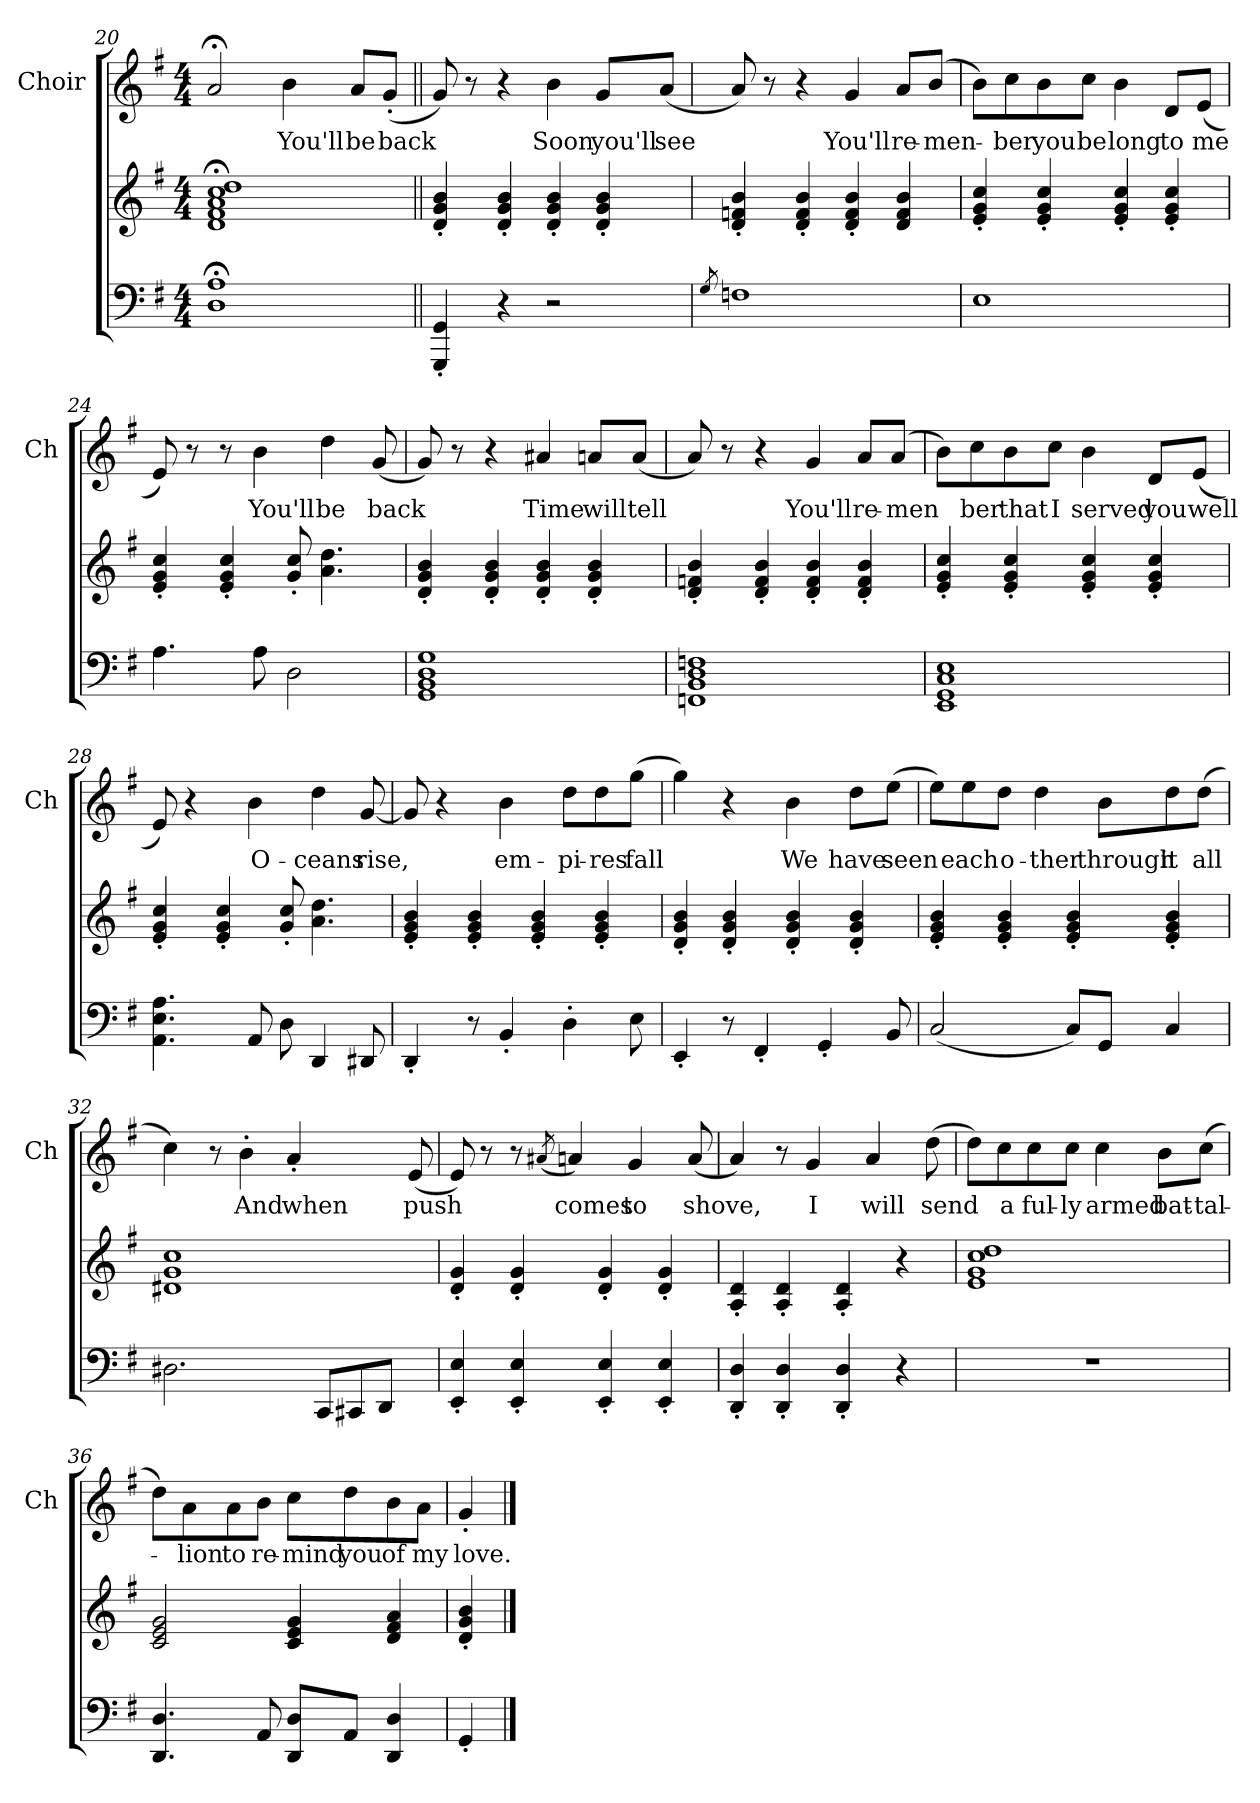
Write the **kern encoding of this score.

**kern	**kern	**kern	**text
*part2	*part2	*part1	*part1
*staff3	*staff2	*staff1	*staff1
*	*	*I"Choir	*
*	*	*I'Ch	*
*clefF4	*clefG2	*clefG2	*
*k[f#]	*k[f#]	*k[f#]	*
*M4/4	*M4/4	*M4/4	*
=20	=20	=20	=20
1D;< 1A;<	1d;< 1f#;< 1a;< 1cc;< 1dd;<	2a;</	.
.	.	4b\	You'll
.	.	8a/L	be
.	.	(<8g'/J	back
=21||	=21||	=21||	=21||
4GGG'/ 4GG'/	4d'/ 4g'/ 4b'/	8g/)	.
.	.	8r	.
4r	4d'/ 4g'/ 4b'/	4r	.
2r	4d'/ 4g'/ 4b'/	4b\	Soon
.	4d'/ 4g'/ 4b'/	8g/L	you'll
.	.	(<8a/J	see
=22	=22	=22	=22
8qG/	.	.	.
1Fn	4d'/ 4fn'/ 4b'/	8a/)	.
.	.	8r	.
.	4d'/ 4f'/ 4b'/	4r	.
.	4d'/ 4f'/ 4b'/	4g/	You'll
.	4d/ 4f/ 4b/	8a/L	re-
.	.	(<8b/J	-men-
!!LO:LB:g=z
=23	=23	=23	=23
1E	4e'/ 4g'/ 4cc'/	8b\L)	.
.	.	8cc\	-ber
.	4e'/ 4g'/ 4cc'/	8b\	you
.	.	8cc\J	be
.	4e'/ 4g'/ 4cc'/	4b\	long
.	4e'/ 4g'/ 4cc'/	8d/L	to
.	.	(<8e/J	me
=24	=24	=24	=24
4.A\	4e'/ 4g'/ 4cc'/	8e/)	.
.	.	8r	.
.	4e'/ 4g'/ 4cc'/	8r	.
8A\	.	4b\	You'll
2D\	8g'/ 8cc'/	.	.
.	4.a\ 4.dd\	4dd\	be
.	.	(<8g/	back
=25	=25	=25	=25
1GG 1BB 1D 1G	4d'/ 4g'/ 4b'/	8g/)	.
.	.	8r	.
.	4d'/ 4g'/ 4b'/	4r	.
.	4d'/ 4g'/ 4b'/	4a#X/	Time
.	4d'/ 4g'/ 4b'/	8an/L	will
.	.	(<8a/J	tell
=26	=26	=26	=26
1FFn 1BB 1D 1Fn	4d'/ 4fn'/ 4b'/	8a/)	.
.	.	8r	.
.	4d'/ 4f'/ 4b'/	4r	.
.	4d'/ 4f'/ 4b'/	4g/	You'll
.	4d'/ 4f'/ 4b'/	8a/L	re-
.	.	(<8a/J	men
!!LO:PB:g=z
=27	=27	=27	=27
1EE 1GG 1C 1E	4e'/ 4g'/ 4cc'/	8b\L)	.
.	.	8cc\	ber
.	4e'/ 4g'/ 4cc'/	8b\	that
.	.	8cc\J	I
.	4e'/ 4g'/ 4cc'/	4b\	served
.	4e'/ 4g'/ 4cc'/	8d/L	you
.	.	(<8e/J	well
=28	=28	=28	=28
4.AA\ 4.E\ 4.A\	4e'/ 4g'/ 4cc'/	8e/)	.
.	.	4r	.
.	4e'/ 4g'/ 4cc'/	.	.
8AA/	.	4b\	O-
8D\	8g'/ 8cc'/	.	.
4DD/	4.a\ 4.dd\	4dd\	-ceans
8DD#X/	.	[8g/	rise,
=29	=29	=29	=29
4DD'/	4e'/ 4g'/ 4b'/	8g/]	.
.	.	4r	.
8r	4e'/ 4g'/ 4b'/	.	.
4BB'/	.	4b\	em-
.	4e'/ 4g'/ 4b'/	.	.
4D'\	.	8dd\L	-pi-
.	4e'/ 4g'/ 4b'/	8dd\	-res
8E\	.	(>8gg\J	fall
=30	=30	=30	=30
4EE'/	4d'/ 4g'/ 4b'/	4gg\)	.
8r	4d'/ 4g'/ 4b'/	4r	.
4FF#'/	.	.	.
.	4d'/ 4g'/ 4b'/	4b\	We
4GG'/	.	.	.
.	4d'/ 4g'/ 4b'/	8dd\L	have
8BB/	.	(>8ee\J	seen
!!LO:LB:g=z
=31	=31	=31	=31
(<2C/	4e'/ 4g'/ 4b'/	8ee\L)	.
.	.	8ee\	each
.	4e'/ 4g'/ 4b'/	8dd\J	o-
.	.	4dd\	-ther
8C/L)	4e'/ 4g'/ 4b'/	.	.
8GG/J	.	8b\L	through
4C/	4e'/ 4g'/ 4b'/	8dd\	it
.	.	(>8dd\J	all
=32	=32	=32	=32
2.D#X\	1d#X 1g 1cc	4cc\)	.
.	.	8r	.
.	.	4b'\	And
.	.	4a'/	when
8CC/L	.	.	.
8CC#X/	.	8ryy	.
8DD/J	8ryy	8ryy	.
8ryy	8ryy	(<8e/	push
=33	=33	=33	=33
4EE'/ 4E'/	4d'/ 4g'/	8e/)	.
.	.	8r	.
4EE'/ 4E'/	4d'/ 4g'/	8r	.
.	.	(<8qa#X/	.
.	.	4an/)	comes
4EE'/ 4E'/	4d'/ 4g'/	.	.
.	.	4g/	to
4EE'/ 4E'/	4d'/ 4g'/	.	.
.	.	(<8a/	shove,
!!LO:LB:g=z
=34	=34	=34	=34
4DD'/ 4D'/	4A'/ 4d'/	4a/)	.
4DD'/ 4D'/	4A'/ 4d'/	8r	.
.	.	4g/	I
4DD'/ 4D'/	4A'/ 4d'/	.	.
.	.	4a/	will
4r	4r	.	.
.	.	(>8dd\	send
=35	=35	=35	=35
1r	1e 1g 1cc 1dd	8dd\L)	.
.	.	8cc\	a
.	.	8cc\	ful-
.	.	8cc\J	-ly
.	.	4cc\	armed
.	.	8b\L	bat-
.	.	(>8cc\J	-tal-
=36	=36	=36	=36
4.DD/ 4.D/	2c/ 2e/ 2g/	8dd\L)	.
.	.	8a\	-lion
.	.	8a\	to
8AA/	.	8b\J	re-
8DD/ 8D/L	4c/ 4e/ 4g/	8cc\L	-mind
8AA/J	.	8dd\	you
4DD/ 4D/	4d/ 4f#/ 4a/	8b\	of
.	.	8a\J	my
=37	=37	=37	=37
4GG'/	4d'/ 4g'/ 4b'/	4g'/	love.
==	==	==	==
*-	*-	*-	*-
